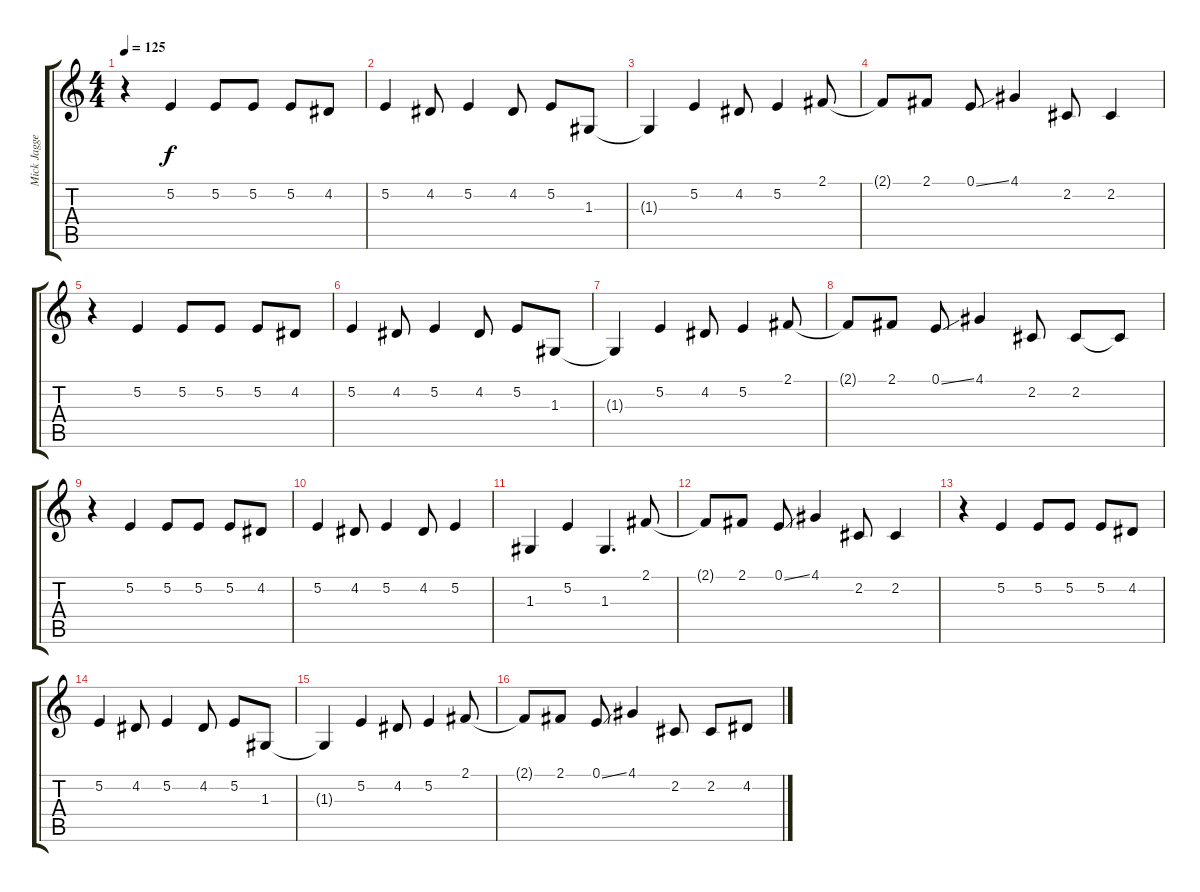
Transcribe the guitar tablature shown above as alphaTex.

\track ("Mick Jagger" "Mick Jagge") {instrument koto}
\staff {score tabs}
\tuning (E4 B3 G3 D3 A2 E2) {hide}
\ts (4 4)
\tempo 125
\clef g2
\ks c
r.4{dy f} 5.2.4 5.2.8 5.2.8 5.2.8 4.2.8 |
5.2.4 4.2.8 5.2.4 4.2.8 5.2.8 1.3.8 |
1.3{t}.4 5.2.4 4.2.8 5.2.4 2.1.8 |
2.1{t}.8 2.1.8 0.1{ss}.8 4.1.4 2.2.8 2.2.4 |
r.4 5.2.4 5.2.8 5.2.8 5.2.8 4.2.8 |
5.2.4 4.2.8 5.2.4 4.2.8 5.2.8 1.3.8 |
1.3{t}.4 5.2.4 4.2.8 5.2.4 2.1.8 |
2.1{t}.8 2.1.8 0.1{ss}.8 4.1.4 2.2.8 2.2.8 2.2{t}.8 |
r.4{volume 0} 5.2.4 5.2.8 5.2.8 5.2.8 4.2.8 |
5.2.4 4.2.8 5.2.4 4.2.8 5.2.4 |
1.3.4 5.2.4 1.3.4{d} 2.1.8 |
2.1{t}.8 2.1.8 0.1{ss}.8 4.1.4 2.2.8 2.2.4 |
r.4 5.2.4 5.2.8 5.2.8 5.2.8 4.2.8 |
5.2.4 4.2.8 5.2.4 4.2.8 5.2.8 1.3.8 |
1.3{t}.4 5.2.4 4.2.8 5.2.4 2.1.8 |
2.1{t}.8 2.1.8 0.1{ss}.8 4.1.4 2.2.8 2.2.8 4.2.8
